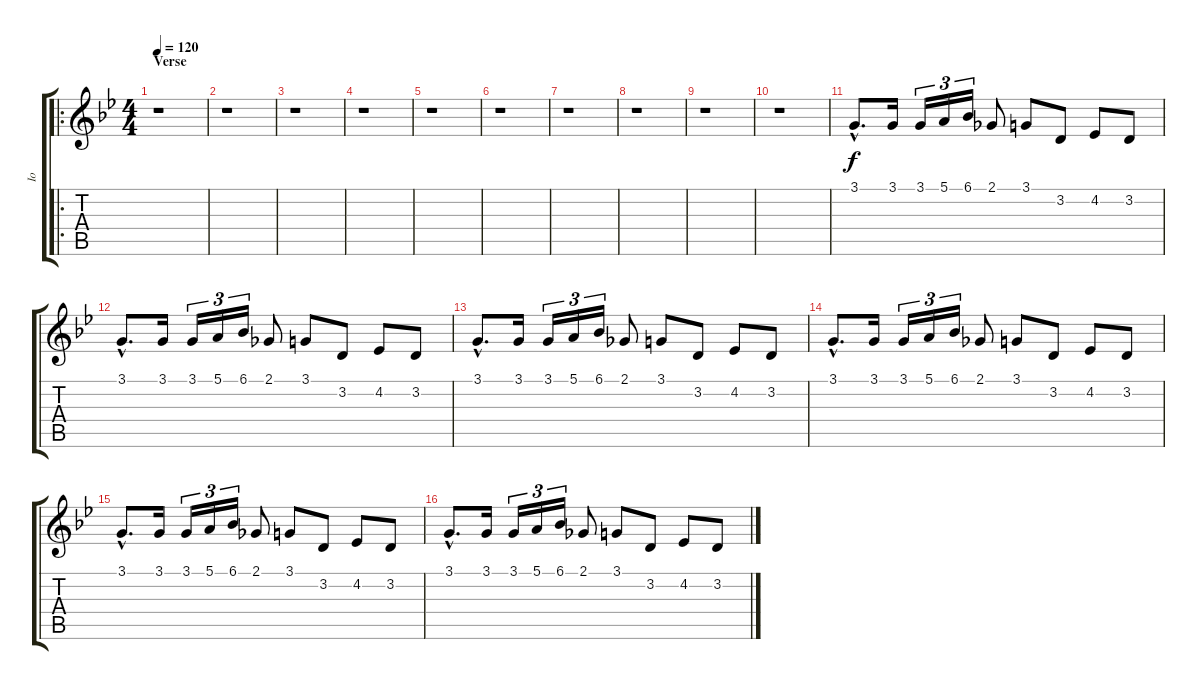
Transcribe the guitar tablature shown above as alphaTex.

\track ("Io" "Io") {instrument harpsichord}
\staff {score tabs}
\tuning (E4 B3 G3 D3 A2 E2) {hide}
\ro
\ts (4 4)
\section ("" "Verse")
\tempo 120
\clef g2
\ks gminor
r.1{dy f} |
r.1 |
r.1 |
r.1 |
r.1 |
r.1 |
r.1 |
r.1 |
r.1 |
r.1 |
3.1{hac}.8{d} 3.1.16 3.1.16{tu (3 2)} 5.1.16{tu (3 2)} 6.1.16{tu (3 2)} 2.1.8 3.1.8 3.2.8 4.2.8 3.2.8 |
3.1{hac}.8{d} 3.1.16 3.1.16{tu (3 2)} 5.1.16{tu (3 2)} 6.1.16{tu (3 2)} 2.1.8 3.1.8 3.2.8 4.2.8 3.2.8 |
3.1{hac}.8{d} 3.1.16 3.1.16{tu (3 2)} 5.1.16{tu (3 2)} 6.1.16{tu (3 2)} 2.1.8 3.1.8 3.2.8 4.2.8 3.2.8 |
3.1{hac}.8{d} 3.1.16 3.1.16{tu (3 2)} 5.1.16{tu (3 2)} 6.1.16{tu (3 2)} 2.1.8 3.1.8 3.2.8 4.2.8 3.2.8 |
3.1{hac}.8{d} 3.1.16 3.1.16{tu (3 2)} 5.1.16{tu (3 2)} 6.1.16{tu (3 2)} 2.1.8 3.1.8 3.2.8 4.2.8 3.2.8 |
3.1{hac}.8{d} 3.1.16 3.1.16{tu (3 2)} 5.1.16{tu (3 2)} 6.1.16{tu (3 2)} 2.1.8 3.1.8 3.2.8 4.2.8 3.2.8
